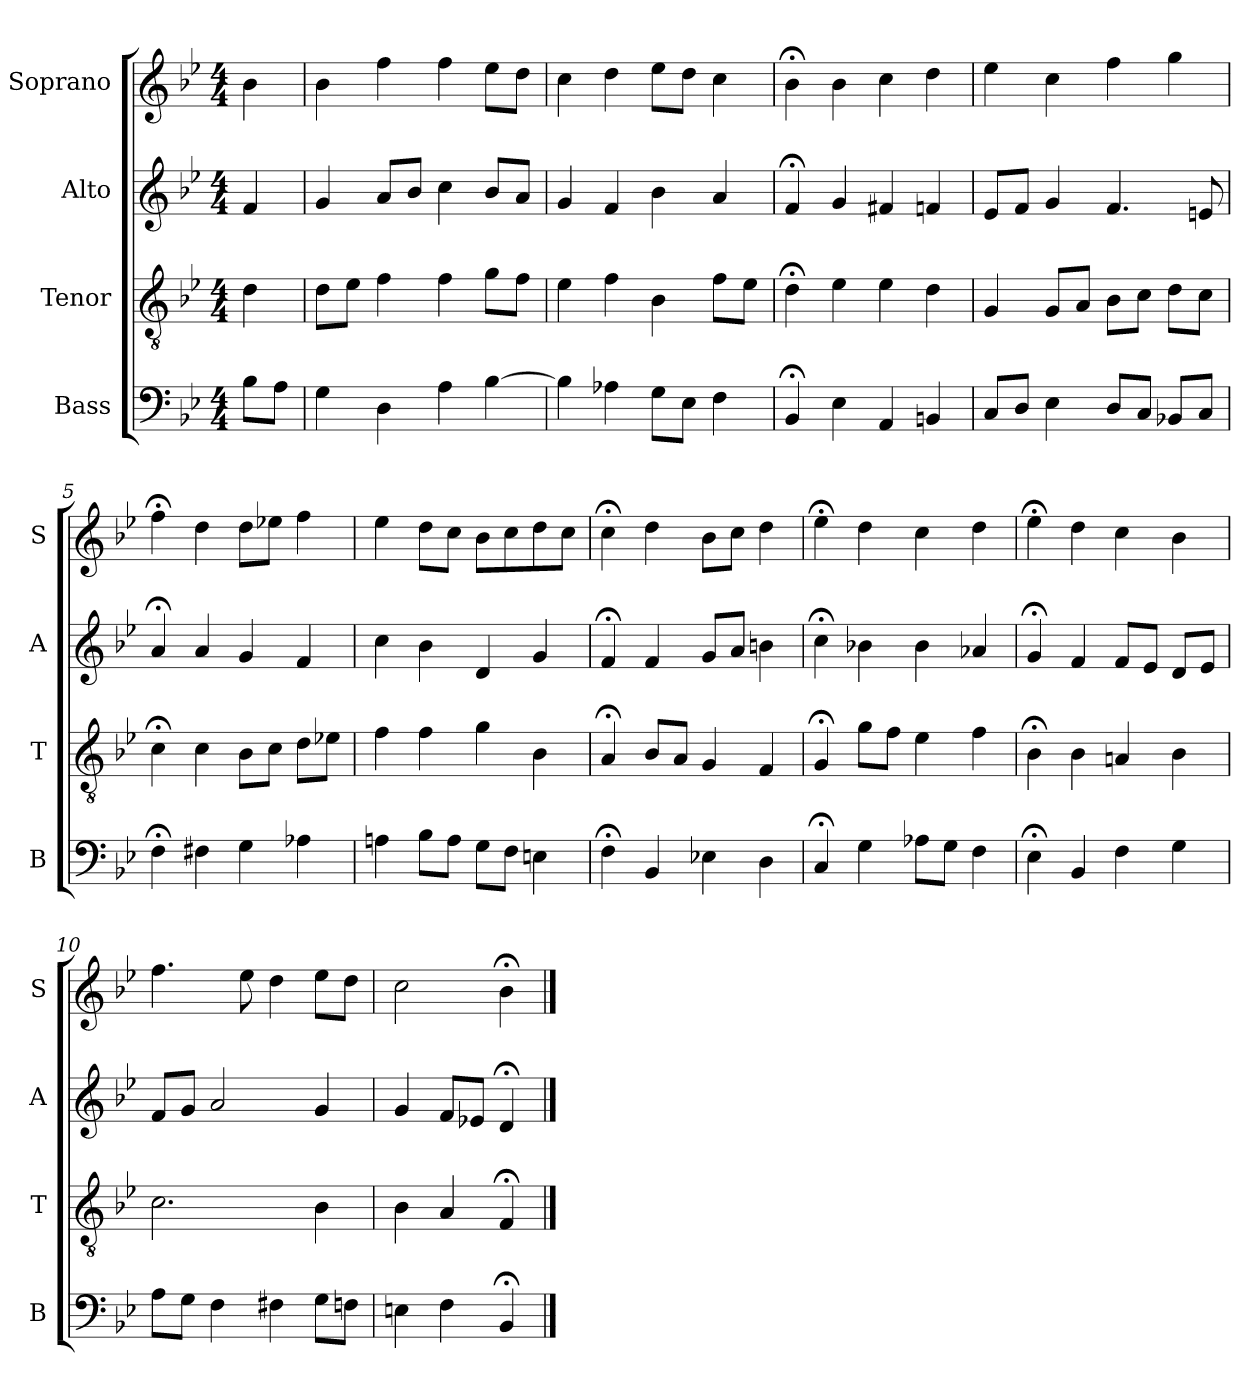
**kern	**kern	**kern	**kern
*part4	*part3	*part2	*part1
*staff4	*staff3	*staff2	*staff1
*I"Bass	*I"Tenor	*I"Alto	*I"Soprano
*I'B	*I'T	*I'A	*I'S
*clefF4	*clefGv2	*clefG2	*clefG2
*k[b-e-]	*k[b-e-]	*k[b-e-]	*k[b-e-]
*B-:	*B-:	*B-:	*B-:
*M4/4	*M4/4	*M4/4	*M4/4
*MM100	*MM100	*MM100	*MM100
=	=	=	=
8B-L	4d	4f	4b-
8AJ	.	.	.
=1	=1	=1	=1
4G	8dL	4g	4b-
.	8e-J	.	.
4D	4f	8aL	4ff
.	.	8b-J	.
4A	4f	4cc	4ff
[4B-	8gL	8b-L	8ee-L
.	8fJ	8aJ	8ddJ
=2	=2	=2	=2
4B-]	4e-	4g	4cc
4A-X	4f	4f	4dd
8GL	4B-	4b-	8ee-L
8E-J	.	.	8ddJ
4F	8fL	4a	4cc
.	8e-J	.	.
=3	=3	=3	=3
4BB-;<	4d;<	4f;<	4b-;<
4E-	4e-	4g	4b-
4AA	4e-	4f#X	4cc
4BBn	4d	4fn	4dd
=4	=4	=4	=4
8CL	4G	8e-L	4ee-
8DJ	.	8fJ	.
4E-	8GL	4g	4cc
.	8AJ	.	.
8DL	8B-L	4.f	4ff
8CJ	8cJ	.	.
8BB-XL	8dL	.	4gg
8CJ	8cJ	8en	.
=5	=5	=5	=5
4F;<	4c;<	4a;<	4ff;<
4F#X	4c	4a	4dd
4G	8B-L	4g	8ddL
.	8cJ	.	8ee-XJ
4A-X	8dL	4f	4ff
.	8e-XJ	.	.
=6	=6	=6	=6
4An	4f	4cc	4ee-
8B-L	4f	4b-	8ddL
8AJ	.	.	8ccJ
8GL	4g	4d	8b-L
8FJ	.	.	8cc
4En	4B-	4g	8dd
.	.	.	8ccJ
=7	=7	=7	=7
4F;<	4A;<	4f;<	4cc;<
4BB-	8B-L	4f	4dd
.	8AJ	.	.
4E-X	4G	8gL	8b-L
.	.	8aJ	8ccJ
4D	4F	4bn	4dd
=8	=8	=8	=8
4C;<	4G;<	4cc;<	4ee-;<
4G	8gL	4b-X	4dd
.	8fJ	.	.
8A-XL	4e-	4b-	4cc
8GJ	.	.	.
4F	4f	4a-X	4dd
=9	=9	=9	=9
4E-;<	4B-;<	4g;<	4ee-;<
4BB-	4B-	4f	4dd
4F	4An	8fL	4cc
.	.	8e-J	.
4G	4B-	8dL	4b-
.	.	8e-J	.
=10	=10	=10	=10
8AL	2.c	8fL	4.ff
8GJ	.	8gJ	.
4F	.	2a	.
.	.	.	8ee-
4F#X	.	.	4dd
8GL	4B-	4g	8ee-L
8FnJ	.	.	8ddJ
=11	=11	=11	=11
4En	4B-	4g	2cc
4F	4A	8fL	.
.	.	8e-XJ	.
4BB-;<	4F;<	4d;<	4b-;<
==	==	==	==
*-	*-	*-	*-
